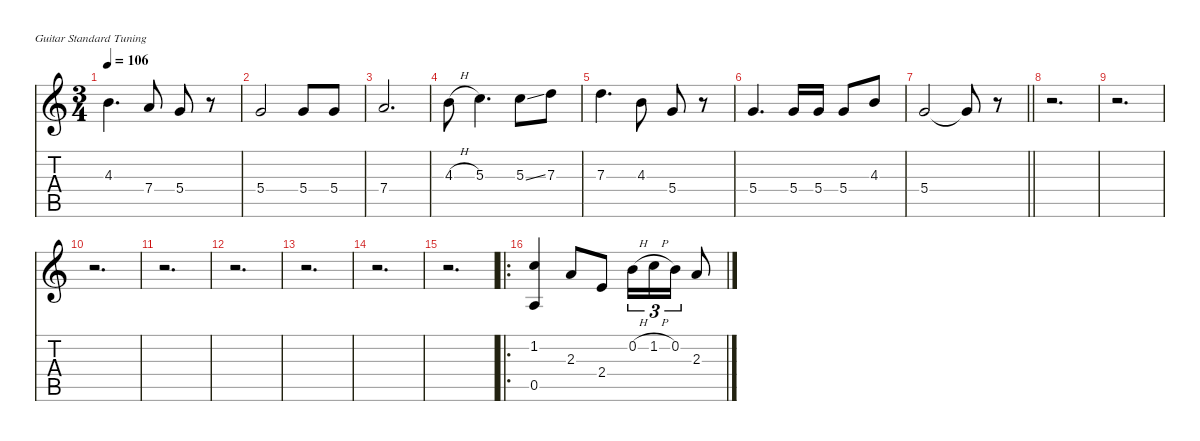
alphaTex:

\defaultSystemsLayout 4
\hideDynamics
\bracketExtendMode nobrackets
\singleTrackTrackNamePolicy hidden
\multiTrackTrackNamePolicy hidden
\otherSystemsTrackNameOrientation horizontal
\track ("Kirk Hammett" "dist.guit.") {instrument distortionguitar}
\staff {score tabs}
\tuning (E4 B3 G3 D3 A2 E2)
\ts (3 4)
\tempo 106
\clef g2
\ks c
4.3.4{d dy f beam Down} 7.4.8{beam Up} 5.4.8{beam Up} r.8{beam Up} |
5.4.2{beam Up} 5.4.8{beam Up} 5.4.8{beam Up} |
7.4.2{d beam Up} |
4.3{h}.8{beam Down} 5.3.4{d beam Down} 5.3{ss}.8{beam Down} 7.3.8{beam Down} |
7.3.4{d beam Down} 4.3.8{beam Down} 5.4.8{beam Up} r.8{beam Up} |
5.4.4{d beam Up} 5.4.16{beam Up} 5.4.16{beam Up} 5.4.8{beam Up} 4.3.8{beam Up} |
\barLineRight lightlight
5.4.2{beam Up} 5.4{t}.8{beam Up} r.8{beam Up} |
r.2{d beam Down} |
r.2{d beam Down} |
r.2{d beam Down} |
r.2{d beam Down} |
r.2{d beam Down} |
r.2{d beam Down} |
r.2{d beam Down} |
r.2{d beam Down} |
\ro
(1.2 0.5).4{instrument electricguitarclean beam Up} 2.3.8{beam Up} 2.4.8{beam Up} 0.2{h}.16{tu (3 2) beam Down} 1.2{h}.16{tu (3 2) beam Down} 0.2.16{tu (3 2) beam Down} 2.3.8{beam Up}
